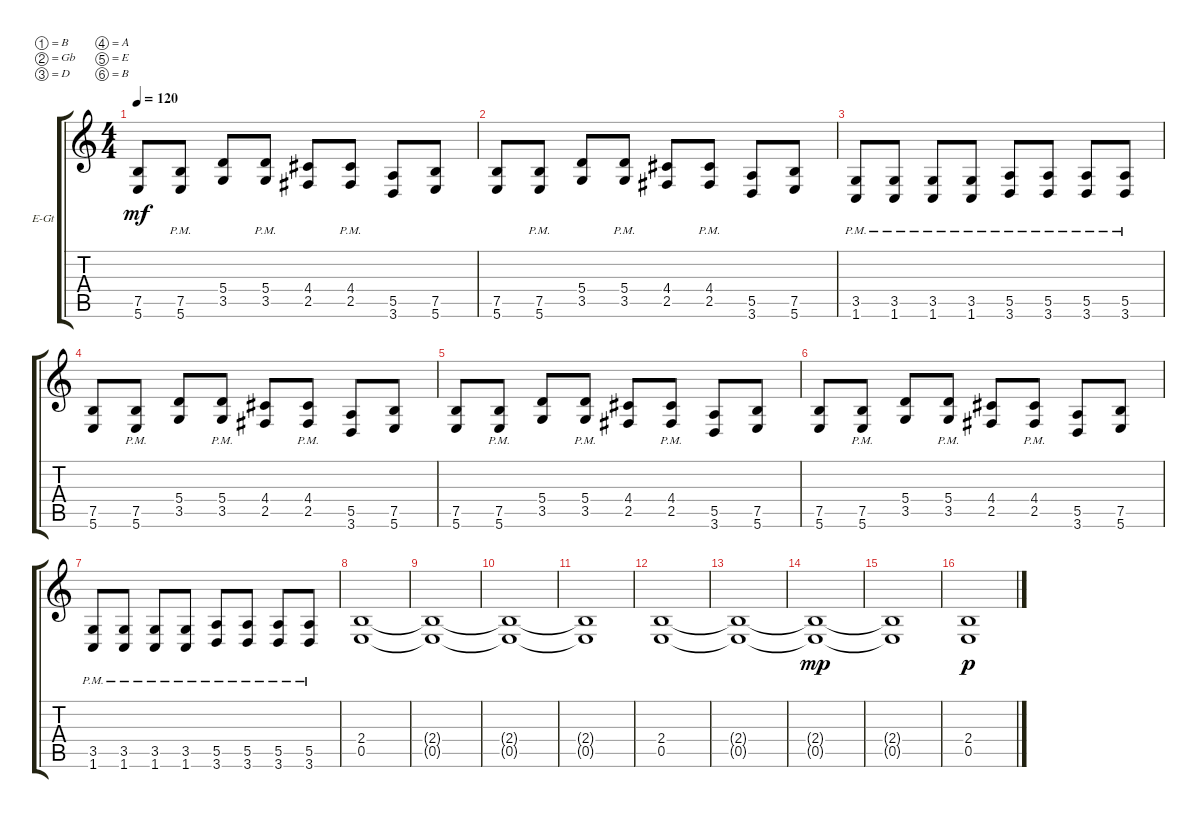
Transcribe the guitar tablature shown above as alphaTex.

\bracketExtendMode groupsimilarinstruments
\firstSystemTrackNameOrientation horizontal
\otherSystemsTrackNameOrientation horizontal
\track ("Guitar 1" "E-Gt") {instrument distortionguitar}
\staff {score tabs}
\tuning (B3 Gb3 D3 A2 E2 B1)
\ts (4 4)
\tempo 120
\clef g2
\ks c
(5.6 7.5).8{dy mf} (5.6{pm} 7.5{pm}).8 (3.5 5.4).8 (3.5{pm} 5.4{pm}).8 (2.5 4.4).8 (2.5{pm} 4.4{pm}).8 (3.6 5.5).8 (5.6 7.5).8 |
(5.6 7.5).8 (5.6{pm} 7.5{pm}).8 (3.5 5.4).8 (3.5{pm} 5.4{pm}).8 (2.5 4.4).8 (2.5{pm} 4.4{pm}).8 (3.6 5.5).8 (5.6 7.5).8 |
(1.6{pm} 3.5{pm}).8 (1.6{pm} 3.5{pm}).8 (1.6{pm} 3.5{pm}).8 (1.6{pm} 3.5{pm}).8 (3.6{pm} 5.5{pm}).8 (3.6{pm} 5.5{pm}).8 (3.6{pm} 5.5{pm}).8 (3.6{pm} 5.5{pm}).8 |
(5.6 7.5).8 (5.6{pm} 7.5{pm}).8 (3.5 5.4).8 (3.5{pm} 5.4{pm}).8 (2.5 4.4).8 (2.5{pm} 4.4{pm}).8 (3.6 5.5).8 (5.6 7.5).8 |
(5.6 7.5).8 (5.6{pm} 7.5{pm}).8 (3.5 5.4).8 (3.5{pm} 5.4{pm}).8 (2.5 4.4).8 (2.5{pm} 4.4{pm}).8 (3.6 5.5).8 (5.6 7.5).8 |
(5.6 7.5).8 (5.6{pm} 7.5{pm}).8 (3.5 5.4).8 (3.5{pm} 5.4{pm}).8 (2.5 4.4).8 (2.5{pm} 4.4{pm}).8 (3.6 5.5).8 (5.6 7.5).8 |
(1.6{pm} 3.5{pm}).8 (1.6{pm} 3.5{pm}).8 (1.6{pm} 3.5{pm}).8 (1.6{pm} 3.5{pm}).8 (3.6{pm} 5.5{pm}).8 (3.6{pm} 5.5{pm}).8 (3.6{pm} 5.5{pm}).8 (3.6{pm} 5.5{pm}).8 |
(0.5 2.4).1 |
(0.5{t} 2.4{t}).1 |
(0.5{t} 2.4{t}).1 |
(0.5{t} 2.4{t}).1 |
(0.5 2.4).1 |
(0.5{t} 2.4{t}).1 |
(0.5{t} 2.4{t}).1{dy mp} |
(0.5{t} 2.4{t}).1 |
(0.5 2.4).1{dy p}
